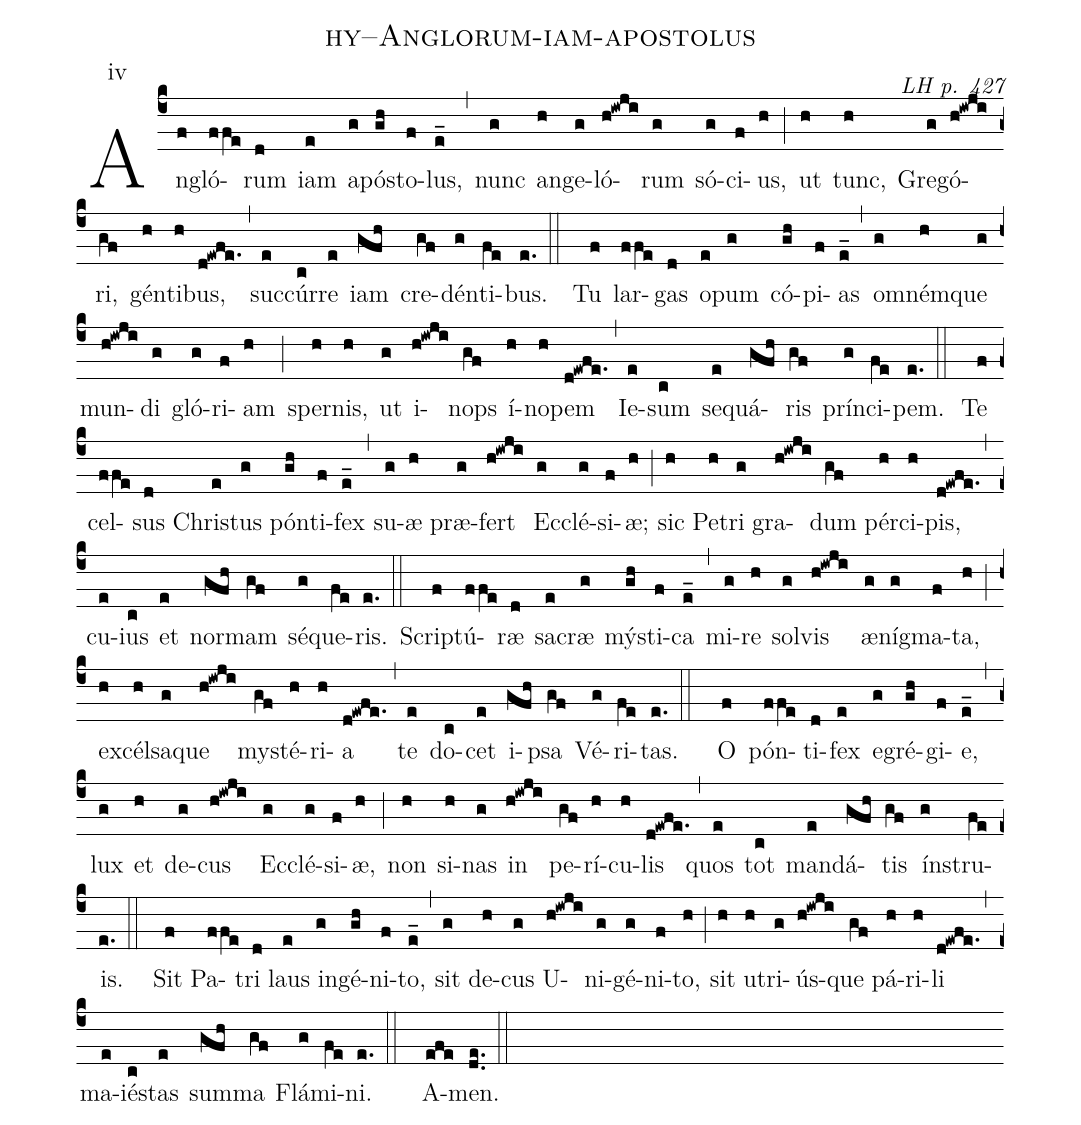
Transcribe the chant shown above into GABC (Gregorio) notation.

name: hy--Anglorum-iam-apostolus;
commentary: LH p. 427;
annotation: iv;
%%
(c4)An(f)gló(ffe)rum(d) iam(e) a(g)pó(gh)sto(f)lus,(e_) (,)
nunc(g) an(h)ge(g)ló(h!iwji)rum(g) só(g)ci(f)us,(h) (;)
ut(h) tunc,(h) Gre(g)gó(h!iwji)ri,(gf) gén(h)ti(h)bus,(d!ewfe.) (,)
suc(e)cúr(c)re(e) iam(gfh) cre(gf)dén(g)ti(fe)bus.(e.::)
Tu(f) lar(ffe)gas(d) o(e)pum(g) có(gh)pi(f)as(e_) (,)
om(g)ném(h)que(g) mun(h!iwji)di(g) gló(g)ri(f)am(h) (;)
sper(h)nis,(h) ut(g) i(h!iwji)nops(gf) í(h)no(h)pem(d!ewfe.) (,)
Ie(e)sum(c) se(e)quá(gfh)ris(gf) prín(g)ci(fe)pem.(e.::)
Te(f) cel(ffe)sus(d) Chri(e)stus(g) pón(gh)ti(f)fex(e_) (,)
su(g)æ(h) præ(g)fert(h!iwji) Ec(g)clé(g)si(f)æ;(h) (;)
sic(h) Pe(h)tri(g) gra(h!iwji)dum(gf) pér(h)ci(h)pis,(d!ewfe.) (,)
cu(e)ius(c) et(e) nor(gfh)mam(gf) sé(g)que(fe)ris.(e.::)
Scrip(f)tú(ffe)ræ(d) sa(e)cræ(g) mý(gh)sti(f)ca(e_) (,)
mi(g)re(h) sol(g)vis(h!iwji) æ(g)níg(g)ma(f)ta,(h) (;)
ex(h)cél(h)sa(g)que(h!iwji) my(gf)sté(h)ri(h)a(d!ewfe.) (,)
te(e) do(c)cet(e) i(gfh)psa(gf) Vé(g)ri(fe)tas.(e.::)
O(f) pón(ffe)ti(d)fex(e) e(g)gré(gh)gi(f)e,(e_) (,)
lux(g) et(h) de(g)cus(h!iwji) Ec(g)clé(g)si(f)æ,(h) (;)
non(h) si(h)nas(g) in(h!iwji) pe(gf)rí(h)cu(h)lis(d!ewfe.) (,)
quos(e) tot(c) man(e)dá(gfh)tis(gf) ín(g)stru(fe)is.(e.::)
Sit(f) Pa(ffe)tri(d) laus(e) in(g)gé(gh)ni(f)to,(e_) (,)
sit(g) de(h)cus(g) U(h!iwji)ni(g)gé(g)ni(f)to,(h) (;)
sit(h) u(h)tri(g)ús(h!iwji)que(gf) pá(h)ri(h)li(d!ewfe.) (,)
ma(e)ié(c)stas(e) sum(gfh)ma(gf) Flá(g)mi(fe)ni.(e.::)
A(efe)men.(de..) (::)
